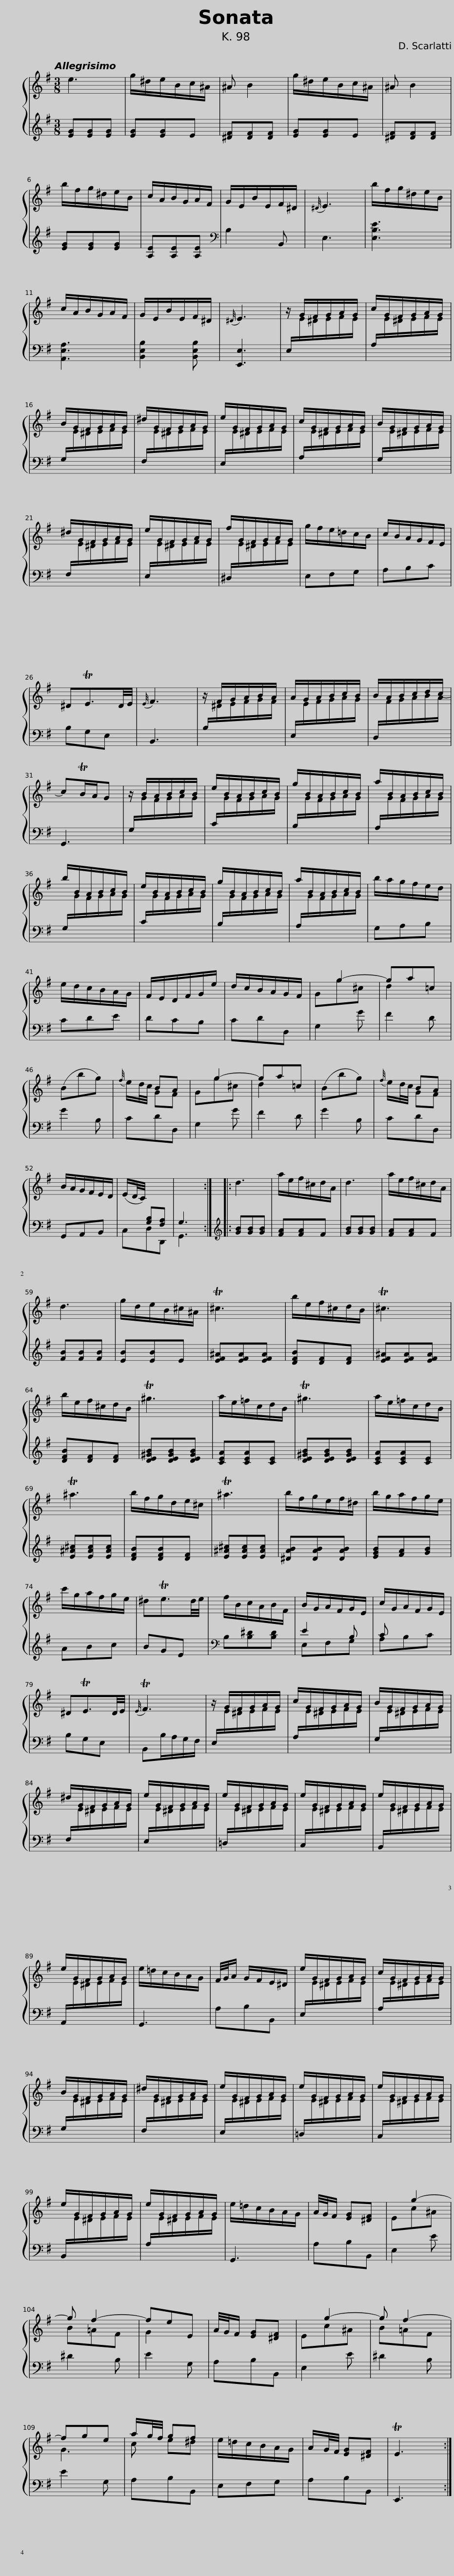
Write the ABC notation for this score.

X:1
%%score { ( 1 3 ) | ( 2 4 ) }
L:1/8
Q:1/4=120
M:3/8
I:linebreak $
K:G
V:1 treble
V:3 treble
V:2 treble
V:4 treble
V:1
 e3 | g/^d/e/B/c/^A/ | ^A B2 | g/^d/e/B/c/^A/ | ^A B2 |$ %5
 b/f/g/^d/e/B/ | c/A/B/G/A/F/ | G/E/B/E/F/^D/ |{^D} E3 | b/f/g/^d/e/B/ |$ %10
 c/A/B/G/A/F/ | G/E/B/E/F/^D/ |{^D} E3 | z/ G/F/G/A/G/ | c/G/F/G/A/G/ |$ %15
 B/G/F/G/A/G/ | ^d/G/F/G/A/G/ | e/G/F/G/A/G/ | c/G/F/G/A/G/ | B/G/F/G/A/G/ |$ %20
 ^d/G/F/G/A/G/ | e/G/F/G/A/G/ | f/G/F/G/A/G/ | g/f/e/=d/c/B/ | c/B/A/G/F/E/ |$ %25
 ^DTE3/2D/4E/4 |{E} F3 | z/ F/G/A/B/A/ | A/G/A/B/c/B/ | B/A/B/c/d/c/- |$ %30
 cTB/A/G | z/ B/A/B/c/B/ | e/B/A/B/c/B/ | g/B/A/B/c/B/ | a/B/A/B/c/B/ |$ %35
 b/B/A/B/c/B/ | e/B/A/B/c/B/ | g/B/A/B/c/B/ | a/B/A/B/c/B/ | b/a/g/f/e/d/ |$ %40
 e/d/c/B/A/G/ | F/E/D/F/G/e/ | d/c/B/A/G/F/ | x g2- | ga=c |$ %45
 (Bbg) |{f} e/d/4c/4 BA | x g2- | ga=c | (Bbg) | %50
{f} e/d/4c/4 BA |$ B/A/G/F/E/D/ | (E/D/4C/4)[I:staff +1] [G,B,][F,A,] | G,3 ::[I:staff -1] d3 | %55
 a/e/f/^c/d/A/ | d3 | a/e/f/^c/d/A/ |$ d3 | g/d/e/B/^c/^A/ | %60
 T^c3 | b/e/f/^c/d/B/ | T^c3 |$ b/e/f/^c/d/B/ | T^g3 | %65
 a/e/=f/c/d/B/ | T^g3 | a/e/=f/c/d/B/ |$ T^a3 | b/f/g/d/e/^c/ | %70
 T^a3 | b/f/g/e/f/^d/ | b/g/a/f/g/e/ |$ c'/g/a/f/g/e/ | ^dTe3/2d/4e/4 | %75
 f/B/c/A/B/F/ | B/G/A/F/G/E/ | c/G/A/F/G/E/ |$ ^DTE3/2D/4E/4 |{E} TF3 | %80
 z/ G/F/G/A/G/ | c/G/F/G/A/G/ | B/G/F/G/A/G/ |$ ^d/G/F/G/A/G/ | e/G/F/G/A/G/ | %85
 e/G/F/G/A/G/ | e/G/F/G/A/G/ | e/G/F/G/A/G/ |$ e/G/F/G/A/G/ | e/=d/c/B/A/G/ | %90
 F/4G/4A/ G/F/E/^D/ | e/G/F/G/A/G/ | c/G/F/G/A/G/ |$ B/G/F/G/A/G/ | ^d/G/F/G/A/G/ | %95
 e/G/F/G/A/G/ | e/G/F/G/A/G/ | e/G/F/G/A/G/ |$ e/G/F/G/A/G/ | e/G/F/G/A/G/ | %100
 e/=d/c/B/A/G/ | A/4G/4F/ [EG][^DF] | x g2- |$ g f2- | feE | %105
 A/4G/4F/ [EG][^DF] | x g2- | g f2- |$ fge | a/g/4f/4 gf | %110
 e/=d/c/B/A/G/ | A/G/4F/4 [EG][^DF] | TE3 :| %113
V:2
 [EG][EG][EG] | [EG][EG]E | [^DF][DF][DF] | [EG][EG]E | [^DF][DF][DF] |$ %5
 [EG][EG][EG] | [A,E][A,E][A,E] |[K:bass] B,2 B,, | E,3 | [E,B,E]3 |$ %10
 [A,,E,A,]3 | [B,,E,B,]2 [B,,E,B,] | [E,,E,]3 | E,/[I:staff -1]E/^D/E/F/E/ |[I:staff +1] A,/[I:staff -1]E/^D/E/F/E/ |$ %15
[I:staff +1] G,/[I:staff -1]E/^D/E/F/E/ |[I:staff +1] F,/[I:staff -1]E/^D/E/F/E/ |[I:staff +1] E,/[I:staff -1]E/^D/E/F/E/ |[I:staff +1] A,/[I:staff -1]E/^D/E/F/E/ |[I:staff +1] G,/[I:staff -1]E/^D/E/F/E/ |$ %20
[I:staff +1] F,/[I:staff -1]E/^D/E/F/E/ |[I:staff +1] E,/[I:staff -1]E/^D/E/F/E/ |[I:staff +1] ^D,/[I:staff -1]E/^D/E/F/E/ |[I:staff +1] E,F,G, | A,B,C |$ %25
 B,G,E, | B,,3 | B,/[I:staff -1]^D/E/F/G/F/ |[I:staff +1] E,/[I:staff -1]E/F/G/A/G/ |[I:staff +1] D,/[I:staff -1]F/G/A/B/A/ |$ %30
[I:staff +1] G,,3 | G,/[I:staff -1]G/F/G/A/G/ |[I:staff +1] C/[I:staff -1]G/F/G/A/G/ |[I:staff +1] B,/[I:staff -1]G/F/G/A/G/ |[I:staff +1] A,/[I:staff -1]G/F/G/A/G/ |$ %35
[I:staff +1] G,/[I:staff -1]G/F/G/A/G/ |[I:staff +1] C/[I:staff -1]G/F/G/A/G/ |[I:staff +1] B,/[I:staff -1]G/F/G/A/G/ |[I:staff +1] A,/[I:staff -1]G/F/G/A/G/ |[I:staff +1] G,A,B, |$ %40
 CDE | DCB, | CDD, | G,2 G | F2 D |$ %45
 G2 B, | CDD, | G,2 G | F2 D | G2 B, | %50
 CDD, |$ G,,A,,B,, | C,D,D,, | G,,3 ::[K:treble] [GB][GB][GB] | %55
 [FA][FA]F | [GB][GB][GB] | [FA][FA]F |$ [FB][FB][FB] | [EB][EB]E | %60
 [EF^A][EFA][EFA] | [DFB][DF][DF] | [EF^A][EFA][EFA] |$ [DFB][DF][DF] | [DE^GB][DEGB][DEGB] | %65
 [CEA][CEA][CE] | [DE^GB][DEGB][DEGB] | [CEA][CEA][CE] |$ [E^A^c][EAc][EAc] | [DFB][DFB][DF] | %70
 [E^A^c][EAc][EAc] | [^DAB][DAB][DAB] | [EGB][FA][GB] |$ ABc | BGE | %75
[K:bass] B,[B,^D][B,D] | E2 B, | C x2 |$ B,G,E, | B,,B,/A,/G,/F,/ | %80
 E,/[I:staff -1]E/^D/E/F/E/ |[I:staff +1] A,/[I:staff -1]E/^D/E/F/E/ |[I:staff +1] G,/[I:staff -1]E/^D/E/F/E/ |$[I:staff +1] F,/[I:staff -1]E/^D/E/F/E/ |[I:staff +1] E,/[I:staff -1]E/^D/E/F/E/ | %85
[I:staff +1] =D,/[I:staff -1]E/^D/E/F/E/ |[I:staff +1] C,/[I:staff -1]E/^D/E/F/E/ |[I:staff +1] B,,/[I:staff -1]E/^D/E/F/E/ |$[I:staff +1] A,,/[I:staff -1]E/^D/E/F/E/ |[I:staff +1] G,,3 | %90
 A,B,B,, | E,/[I:staff -1]E/^D/E/F/E/ |[I:staff +1] A,/[I:staff -1]E/^D/E/F/E/ |$[I:staff +1] G,/[I:staff -1]E/^D/E/F/E/ |[I:staff +1] F,/[I:staff -1]E/^D/E/F/E/ | %95
[I:staff +1] E,/[I:staff -1]E/^D/E/F/E/ |[I:staff +1] =D,/[I:staff -1]E/^D/E/F/E/ |[I:staff +1] C,/[I:staff -1]E/^D/E/F/E/ |$[I:staff +1] B,,/[I:staff -1]E/^D/E/F/E/ |[I:staff +1] A,/[I:staff -1]E/^D/E/F/E/ | %100
[I:staff +1] G,,3 | A,B,B,, | E,2 E |$ ^D2 B, | E2 G, | %105
 A,B,B,, | E,2 E | ^D2 B, |$ E2 G, | A,B,B,, | %110
 E,F,G, | A,B,B,, | E,,3 :| %113
V:3
 x3 | x3 | x3 | x3 | x3 |$ %5
 x3 | x3 | x3 | x3 | x3 |$ %10
 x3 | x3 | x3 | x3 | x3 |$ %15
 x3 | x3 | x3 | x3 | x3 |$ %20
 x3 | x3 | x3 | x3 | x3 |$ %25
 x3 | x3 | x3 | x3 | x3 |$ %30
 x3 | x3 | x3 | x3 | x3 |$ %35
 x3 | x3 | x3 | x3 | x3 |$ %40
 x3 | x3 | x3 | Gg^c | d2 x |$ %45
 x3 | x GF | Gg^c | d2 x | x3 | %50
 x GF |$ x3 | x3 | x3 :: x3 | %55
 x3 | x3 | x3 |$ x3 | x3 | %60
 x3 | x3 | x3 |$ x3 | x3 | %65
 x3 | x3 | x3 |$ x3 | x3 | %70
 x3 | x3 | x3 |$ x3 | x3 | %75
 x3 | x3 | x3 |$ x3 | x3 | %80
 x3 | x3 | x3 |$ x3 | x3 | %85
 x3 | x3 | x3 |$ x3 | x3 | %90
 x3 | x3 | x3 |$ x3 | x3 | %95
 x3 | x3 | x3 |$ x3 | x3 | %100
 x3 | x3 | Ec^A |$ B=AF | G2 x | %105
 x3 | Ec^A | B=AF |$ G3 | c e^d | %110
 x3 | x3 | x3 :| %113
V:4
 x3 | x3 | x3 | x3 | x3 |$ %5
 x3 | x3 |[K:bass] x3 | x3 | x3 |$ %10
 x3 | x3 | x3 | x3 | x3 |$ %15
 x3 | x3 | x3 | x3 | x3 |$ %20
 x3 | x3 | x3 | x3 | x3 |$ %25
 x3 | x3 | x3 | x3 | x3 |$ %30
 x3 | x3 | x3 | x3 | x3 |$ %35
 x3 | x3 | x3 | x3 | x3 |$ %40
 x3 | x3 | x3 | x3 | x3 |$ %45
 x3 | x3 | x3 | x3 | x3 | %50
 x3 |$ x3 | x3 | x3 ::[K:treble] x3 | %55
 x3 | x3 | x3 |$ x3 | x3 | %60
 x3 | x3 | x3 |$ x3 | x3 | %65
 x3 | x3 | x3 |$ x3 | x3 | %70
 x3 | x3 | x3 |$ x3 | x3 | %75
[K:bass] x3 | E,F,G, | A,B,C |$ x3 | x3 | %80
 x3 | x3 | x3 |$ x3 | x3 | %85
 x3 | x3 | x3 |$ x3 | x3 | %90
 x3 | x3 | x3 |$ x3 | x3 | %95
 x3 | x3 | x3 |$ x3 | x3 | %100
 x3 | x3 | x3 |$ x3 | x3 | %105
 x3 | x3 | x3 |$ x3 | x3 | %110
 x3 | x3 | x3 :| %113
